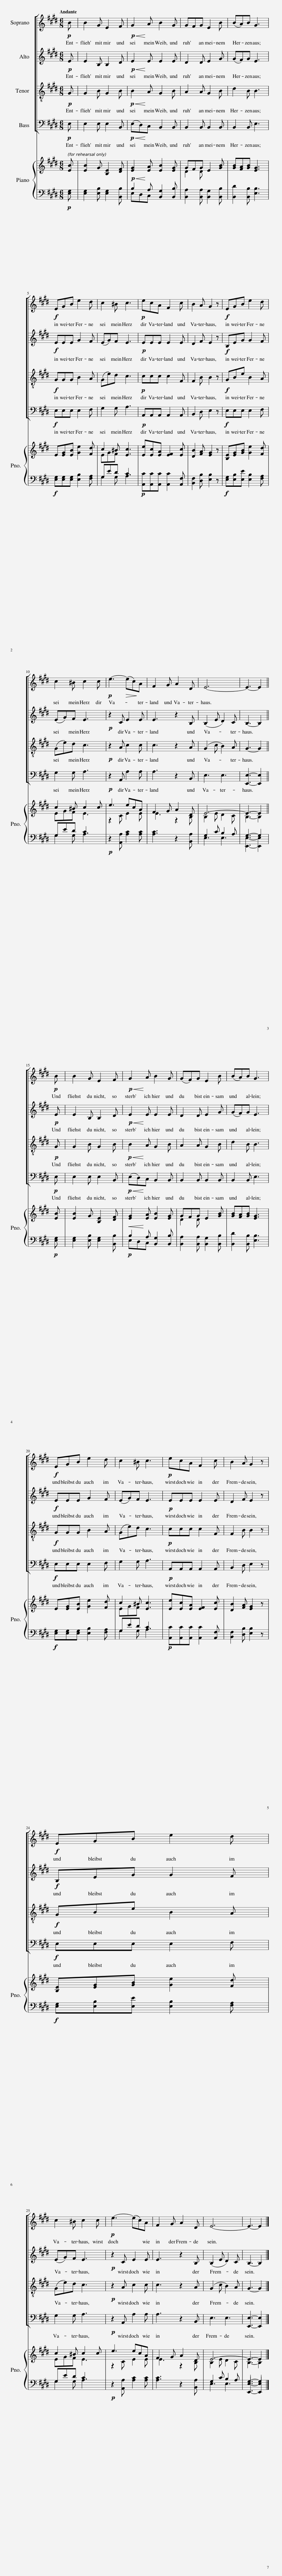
X:1
%%score [ 1 2 3 4 ] { ( 5 8 ) | ( 6 7 ) }
L:1/8
Q:1/4=40
M:6/8
I:linebreak $
K:E
V:1 treble
V:2 treble
V:3 treble-8
V:4 bass
V:5 treble
V:8 treble
V:6 bass
V:7 bass
V:1
!p! B | B2 G E2 F |!p!!<(! G2!<)! A B2 G | GFG E2 B | (BA)B G3 |$ %5
!f! EGB e2 d | c2 ^B c3 |!p! ecA F2 c | B2 A G2 z |!f! EGB e2 d |$ %10
 c2 ^B c2 c |!p! e3-!>(! (ec)!>)!A | F2 G A2 D | E6- | E3- E2 ||$ %15
!p! B | B2 G E2 F |!p!!<(! G2!<)! A B2 G | (GF)G E2 B | (BA)B G3 |$ %20
!f! EGB e2 d | c2 ^B c3 |!p! ecA F2 c | B2 A G2 z |$!f! EGB e2 d |$ %25
 c2 ^B c2 c |!p! e3- (ec)A | F2 G A2 D | E6- | E3- E2 |] %30
V:2
!p! E | E2 B, B,2 D |!p!!<(! E2!<)! E E2 E | D2 D E2 G | (GF)G E3 |$ %5
!f! EEE G2 F | (EG)F E3 |!p! EEE E2 E | D2 F E2 z |!f! B,EG G2 F |$ %10
 (EG)F E3 |!p! z2 C E2 E | E3 z2 B, | (B,2 E D2) C | B,3- B,2 ||$ %15
!p! E | E2 B, B,2 D |!p!!<(! E2!<)! E E2 E | D2 D E2 G | (GF)G E3 |$ %20
!f! EEE G2 F | (EG)F E3 |!p! EEE E2 E | D2 F E2 z |$!f! B,EG G2 F |$ %25
 (EG)F E3 |!p! z2 C E2 E | E3 z2 B, | (B,2 E D2) C | B,3- B,2 |] %30
V:3
!p! G | G2 B G2 B |!p!!<(! B2!<)! A G2 B | A2 A G2 B | d2 B B3 |$ %5
!f! GGG B2 A | (Ge)d c3 |!p! ccc c2 F | F2 B B2 z |!f! GBe B2 A |$ %10
 (Ge)d c3 |!p! z2 A c2 c | c3 z2 A | (G2 c B2) A | G3- G2 ||$ %15
!p! G | G2 B G2 B |!p!!<(! B2!<)! A G2 B | A2 A G2 B | d2 B B3 |$ %20
!f! GGG B2 A | (Ge)d c3 |!p! ccc c2 F | F2 B B2 z |$!f! GBe B2 A |$ %25
 (Ge)d c3 |!p! z2 A c2 c | c3 z2 A | (G2 c B2) A | G3- G2 |] %30
V:4
!p! E, | E,2 E, E,2 B,, |!p!!<(! (E,D,)!<)!C, B,,2 B,, | B,,2 B,, B,,2 B,, | B,,2 B,, E,3 |$ %5
!f! E,E,E, E,2 F, | G,2 G, A,3 |!p! A,,A,,A,, A,,2 A,, | B,,2 D, E,2 z |!f! E,E,E, E,2 F, |$ %10
 G,2 G, A,3 |!p! z2 A,, A,2 A, | A,3 z2 B,, | E,3 E,3 | [E,,E,]3- [E,,E,]2 ||$ %15
!p! E, | E,2 E, E,2 B,, |!p!!<(! (E,D,)!<)!C, B,,2 B,, | B,,2 B,, B,,2 B,, | B,,2 B,, E,3 |$ %20
!f! E,E,E, E,2 F, | G,2 G, A,3 |!p! A,,A,,A,, A,,2 A,, | B,,2 D, E,2 z |$!f! E,E,E, E,2 F, |$ %25
 G,2 G, A,3 |!p! z2 A,, A,2 A, | A,3 z2 B,, | E,3 E,3 | [E,,E,]3- [E,,E,]2 |] %30
V:5
 [EB] | [EB]2 G [B,E]2 [DF] |!p!!<(! [EG]2!<)! [EA] [EB]2 [EG] | GFG E2 [GB] | [GB][FA][GB] [EG]3 |$ %5
 E[EG][EB] [Ge]2 [Fd] | c2 ^B [Ec]3 | [Ee][Ec][EA] [EF]2 [Ec] | [DB]2 [FA] [EG]2 z | [B,E][EG][GB] [Ge]2 [Fd] |$ %10
 c2 ^B c2 c | e3 ecA | F2 G A2 D | E6- | E3- E2 ||$ %15
 [EB] | [EB]2 G [B,E]2 [DF] |!<(! [EG]2!<)! [EA] [EB]2 [EG] | GFG E2 [GB] | [GB][FA][GB] [EG]3 |$ %20
 E[EG][EB] [Ge]2 [Fd] | c2 ^B [Ec]3 | [Ee][Ec][EA] [EF]2 [Ec] | [DB]2 [FA] [EG]2 z |$ [B,E][EG][GB] [Ge]2 [Fd] |$ %25
 c2 ^B c2 c | e3 ecA | F2 G A2 D | E6- | E3- E2 |] %30
V:6
!p! [E,G,] | [E,G,]2 [E,B,] [E,G,]2 [B,,B,] | E,D,C, [B,,G,]2 [B,,B,] | [B,,A,]2 [B,,A,] [B,,G,]2 [B,,B,] | [B,,D]2 [B,,B,] [E,B,]3 |$ %5
!f! [E,G,][E,G,][E,G,] [E,B,]2 [F,A,] | G,2 G, A,3 |!p! [A,,C][A,,C][A,,C] [A,,C]2 [A,,F,] | [B,,F,]2 [D,B,] [E,B,]2 z |!f! [E,G,][E,B,][E,E] [E,B,]2 [F,A,] |$ %10
 G,2 G, A,3 |!p! z2 [A,,A,] [A,C]2 [A,C] | [A,C]3 z2 [B,,A,] | E,3 E,3 | [E,,E,]3- [E,,E,]2 ||$ %15
!p! [E,G,] | [E,G,]2 [E,B,] [E,G,]2 [B,,B,] |!p! E,D,C, [B,,G,]2 [B,,B,] | [B,,A,]2 [B,,A,] [B,,G,]2 [B,,B,] | [B,,D]2 [B,,B,] [E,B,]3 |$ %20
!f! [E,G,][E,G,][E,G,] [E,B,]2 [F,A,] | G,2 G, A,3 |!p! [A,,C][A,,C][A,,C] [A,,C]2 [A,,F,] | [B,,F,]2 [D,B,] [E,B,]2 z |$!f! [E,G,][E,B,][E,E] [E,B,]2 [F,A,] |$ %25
 G,2 G, A,3 |!p! z2 [A,,A,] [A,C]2 [A,C] | [A,C]3 z2 [B,,A,] | E,3 E,3 | [E,,E,]3- [E,,E,]2 |] %30
V:7
 x | x6 | B,2 A, x3 | x6 | x6 |$ %5
 x6 | G,ED C3 | x6 | x6 | x6 |$ %10
 G,ED C3 | x6 | x6 | G,2 C B,2 A, | G,3- G,2 ||$ %15
 x | x6 | B,2 A, x3 | x6 | x6 |$ %20
 x6 | G,ED C3 | x6 | x6 |$ x6 |$ %25
 G,ED C3 | x6 | x6 | G,2 C B,2 A, | G,3- G,2 |] %30
V:8
 x | x6 | x6 | D2 D x3 | x6 |$ %5
 x6 | EGF x3 | x6 | x6 | x6 |$ %10
 EGF E3 | z2 C E2 E | E3 z2 B, | B,2 E D2 C | B,3- B,2 ||$ %15
 x | x6 | x6 | D2 D x3 | x6 |$ %20
 x6 | EGF x3 | x6 | x6 |$ x6 |$ %25
 EGF E3 | z2 C E2 E | E3 z2 B, | B,2 E D2 C | B,3- B,2 |] %30
